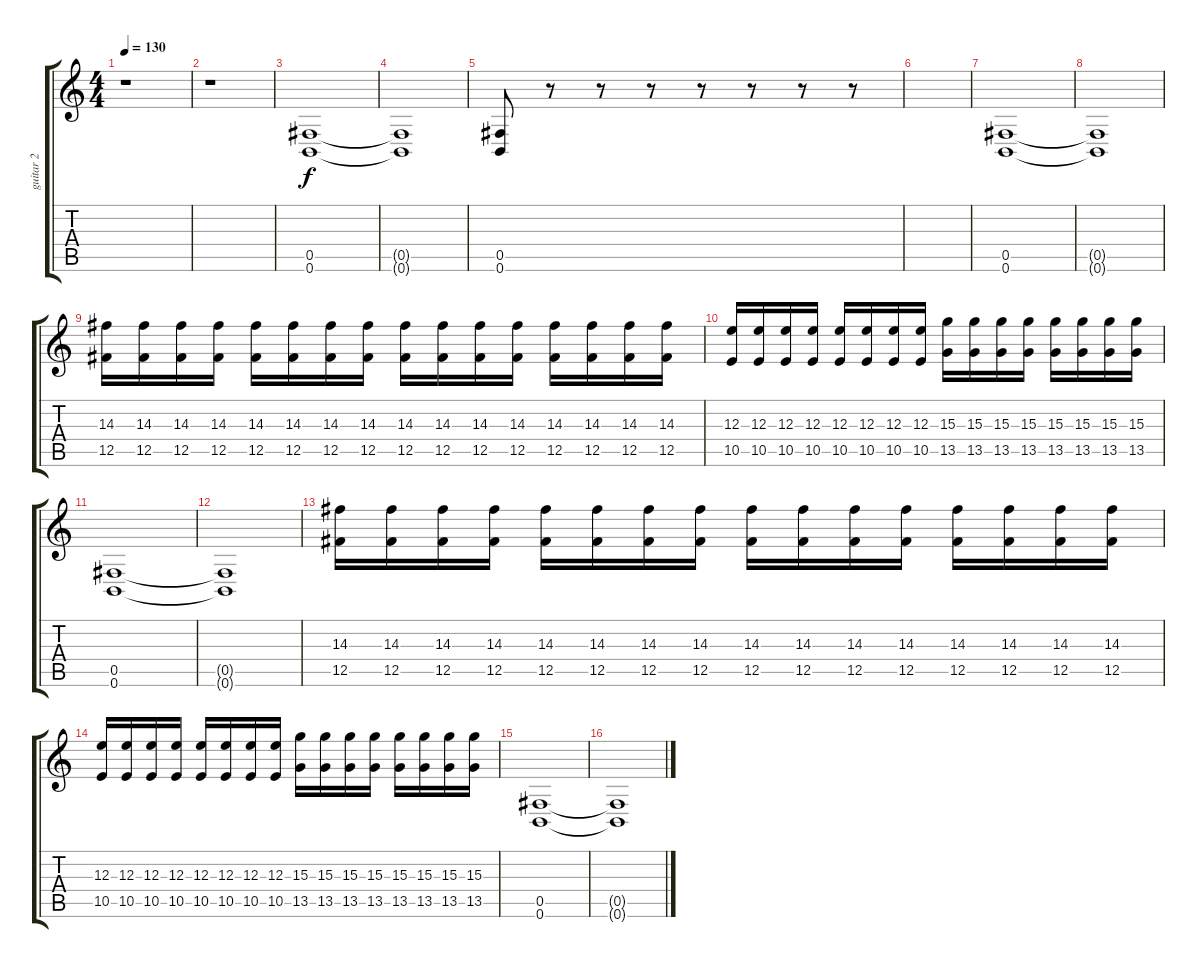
\track ("guitar 2" "guitar 2") {instrument overdrivenguitar}
\staff {score tabs}
\tuning (Db4 Ab3 E3 B2 Gb2 B1) {hide}
\ts (4 4)
\tempo 130
\clef g2
\ks c
r.1{dy f instrument overdrivenguitar} |
r.1 |
(0.5 0.6).1 |
(0.5{t} 0.6{t}).1 |
(0.5 0.6).8 r.8 r.8 r.8 r.8 r.8 r.8 r.8 |
|
(0.5 0.6).1 |
(0.5{t} 0.6{t}).1 |
(14.3 12.5).16 (14.3 12.5).16 (14.3 12.5).16 (14.3 12.5).16 (14.3 12.5).16 (14.3 12.5).16 (14.3 12.5).16 (14.3 12.5).16 (14.3 12.5).16 (14.3 12.5).16 (14.3 12.5).16 (14.3 12.5).16 (14.3 12.5).16 (14.3 12.5).16 (14.3 12.5).16 (14.3 12.5).16 |
(12.3 10.5).16 (12.3 10.5).16 (12.3 10.5).16 (12.3 10.5).16 (12.3 10.5).16 (12.3 10.5).16 (12.3 10.5).16 (12.3 10.5).16 (15.3 13.5).16 (15.3 13.5).16 (15.3 13.5).16 (15.3 13.5).16 (15.3 13.5).16 (15.3 13.5).16 (15.3 13.5).16 (15.3 13.5).16 |
(0.5 0.6).1 |
(0.5{t} 0.6{t}).1 |
(14.3 12.5).16 (14.3 12.5).16 (14.3 12.5).16 (14.3 12.5).16 (14.3 12.5).16 (14.3 12.5).16 (14.3 12.5).16 (14.3 12.5).16 (14.3 12.5).16 (14.3 12.5).16 (14.3 12.5).16 (14.3 12.5).16 (14.3 12.5).16 (14.3 12.5).16 (14.3 12.5).16 (14.3 12.5).16 |
(12.3 10.5).16 (12.3 10.5).16 (12.3 10.5).16 (12.3 10.5).16 (12.3 10.5).16 (12.3 10.5).16 (12.3 10.5).16 (12.3 10.5).16 (15.3 13.5).16 (15.3 13.5).16 (15.3 13.5).16 (15.3 13.5).16 (15.3 13.5).16 (15.3 13.5).16 (15.3 13.5).16 (15.3 13.5).16 |
(0.5 0.6).1 |
(0.5{t} 0.6{t}).1
